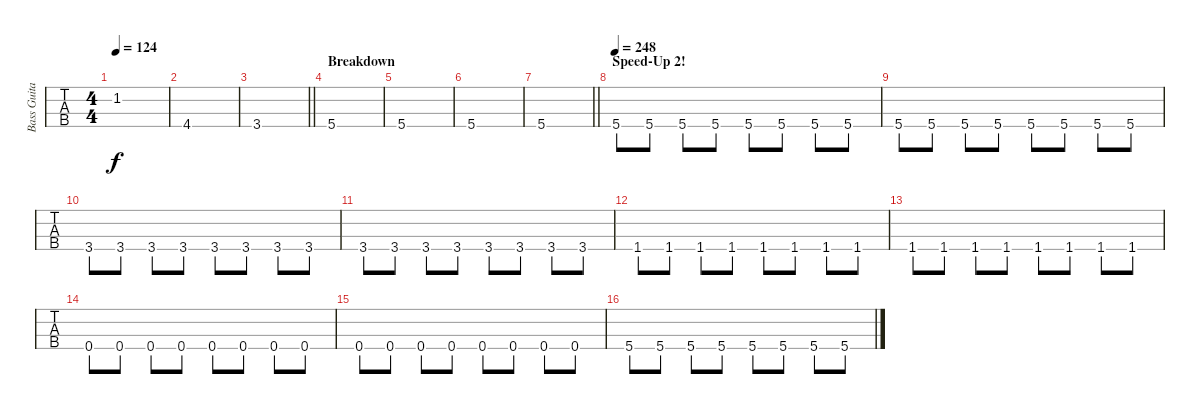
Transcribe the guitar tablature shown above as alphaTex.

\track ("Bass Guitar" "Bass Guita") {instrument electricbassfinger}
\staff {tabs}
\tuning (G2 D2 A1 D1) {hide}
\ts (4 4)
\tempo 124
\clef f4
\ks c
1.2.1{dy f} |
4.4.1 |
\barLineRight lightlight
3.4.1 |
\section ("" "Breakdown")
5.4.1 |
5.4.1 |
5.4.1 |
\barLineRight lightlight
5.4.1 |
\section ("" "Speed-Up 2!")
\tempo 248
5.4.8 5.4.8 5.4.8 5.4.8 5.4.8 5.4.8 5.4.8 5.4.8 |
5.4.8 5.4.8 5.4.8 5.4.8 5.4.8 5.4.8 5.4.8 5.4.8 |
3.4.8 3.4.8 3.4.8 3.4.8 3.4.8 3.4.8 3.4.8 3.4.8 |
3.4.8 3.4.8 3.4.8 3.4.8 3.4.8 3.4.8 3.4.8 3.4.8 |
1.4.8 1.4.8 1.4.8 1.4.8 1.4.8 1.4.8 1.4.8 1.4.8 |
1.4.8 1.4.8 1.4.8 1.4.8 1.4.8 1.4.8 1.4.8 1.4.8 |
0.4.8 0.4.8 0.4.8 0.4.8 0.4.8 0.4.8 0.4.8 0.4.8 |
0.4.8 0.4.8 0.4.8 0.4.8 0.4.8 0.4.8 0.4.8 0.4.8 |
5.4.8 5.4.8 5.4.8 5.4.8 5.4.8 5.4.8 5.4.8 5.4.8
